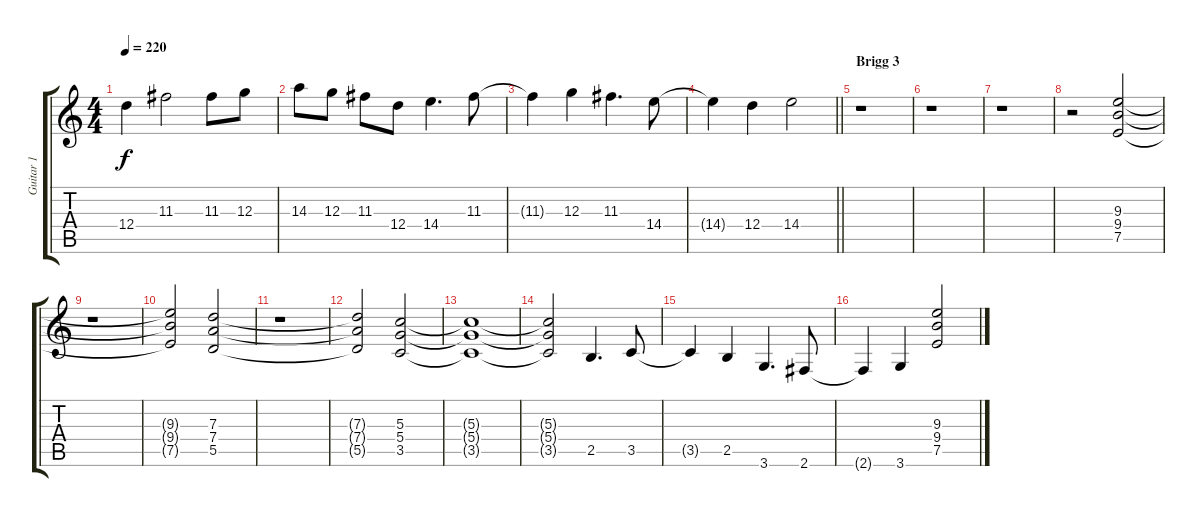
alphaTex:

\track ("Guitar 1" "Guitar 1") {instrument overdrivenguitar}
\staff {score tabs}
\tuning (E4 B3 G3 D3 A2 E2) {hide}
\ts (4 4)
\tempo 220
\clef g2
\ks c
12.4.4{dy f} 11.3.2 11.3.8 12.3.8 |
14.3.8 12.3.8 11.3.8 12.4.8 14.4.4{d} 11.3.8 |
11.3{t}.4 12.3.4 11.3.4{d} 14.4.8 |
\barLineRight lightlight
14.4{t}.4 12.4.4 14.4.2 |
\section ("" "Brigg 3")
r.1 |
r.1 |
r.1 |
r.2 (9.3 9.4 7.5).2 |
r.1 |
(9.3{t} 9.4{t} 7.5{t}).2 (7.3 7.4 5.5).2 |
r.1 |
(7.3{t} 7.4{t} 5.5{t}).2 (5.3 5.4 3.5).2 |
(5.3{t} 5.4{t} 3.5{t}).1 |
(5.3{t} 5.4{t} 3.5{t}).2 2.5.4{d} 3.5.8 |
3.5{t}.4 2.5.4 3.6.4{d} 2.6.8 |
2.6{t}.4 3.6.4 (9.3 9.4 7.5).2
